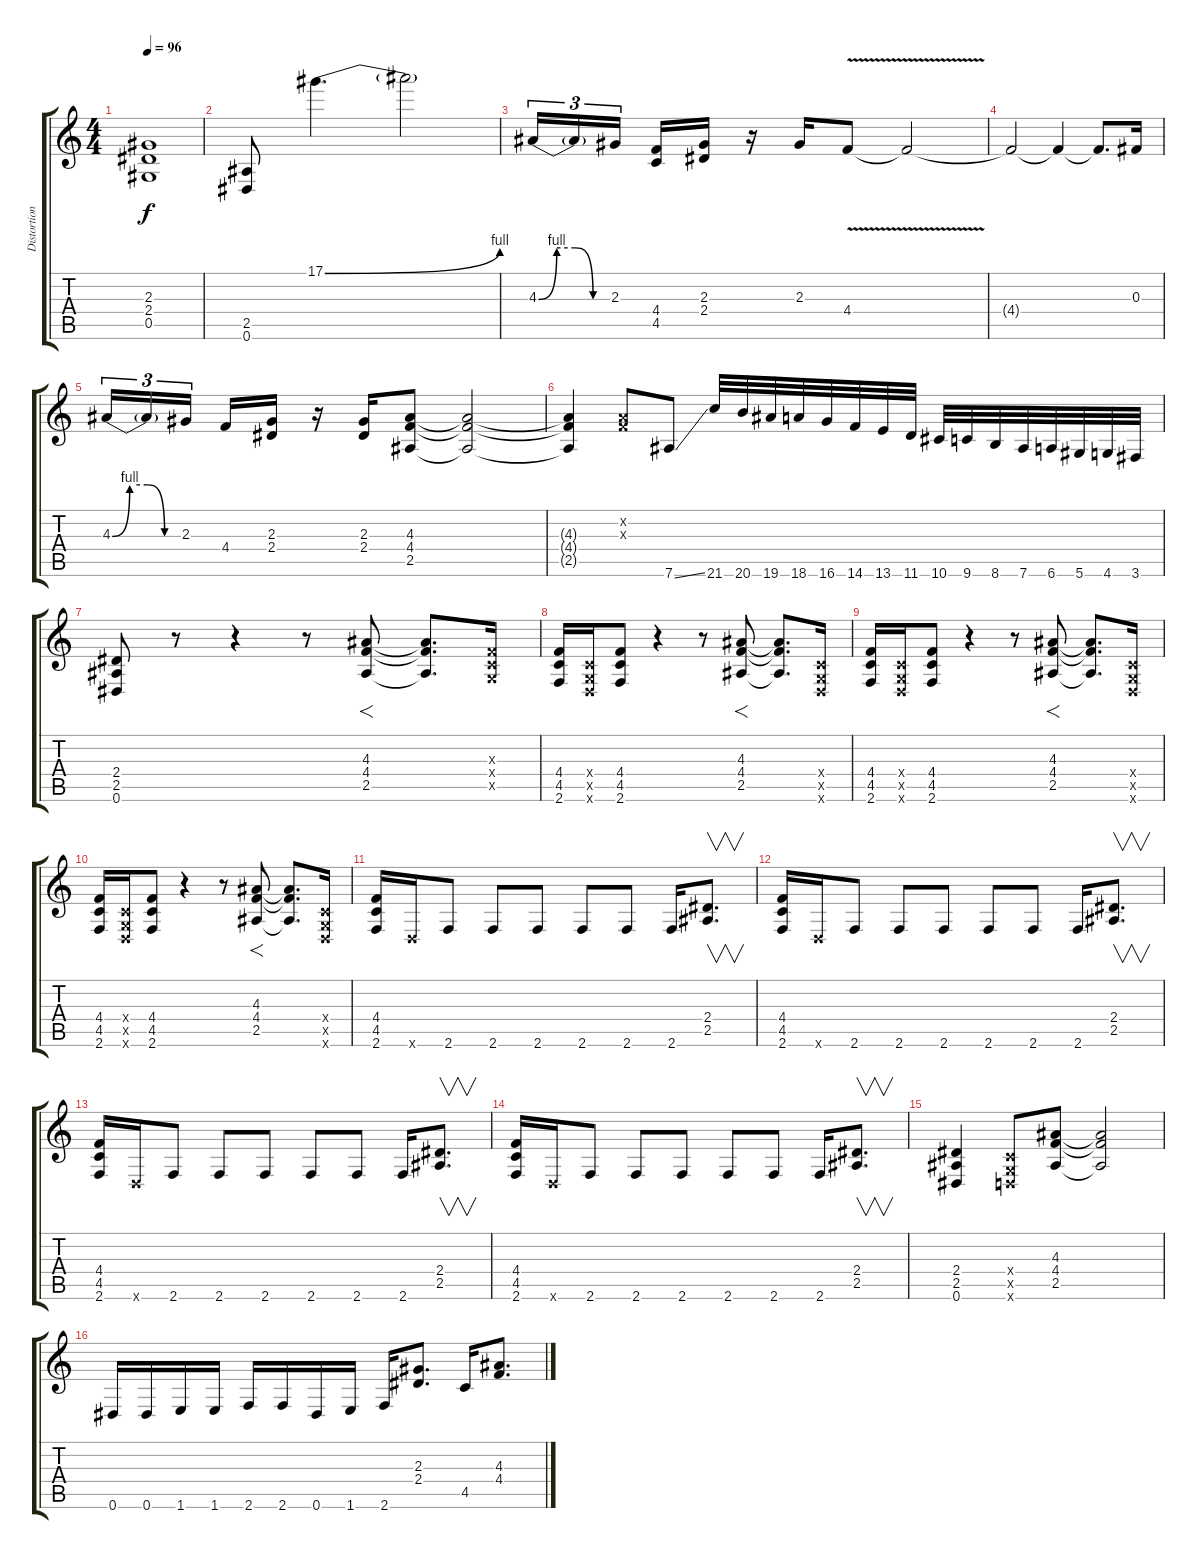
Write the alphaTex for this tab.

\track ("Distortion Guitar 2" "Distortion") {instrument distortionguitar}
\staff {score tabs}
\tuning (Eb4 Bb3 Gb3 Db3 Ab2 Eb2) {hide}
\ts (4 4)
\tempo 96
\clef g2
\ks c
(2.3 2.4 0.5).1{dy f} |
(2.5 0.6).8 17.1{be (bend 0 0 60 4)}.4{d} 17.1{t}.2 |
4.3{be (custom 0 0 15 4 30 4 45 0 60 0)}.16{tu (3 2)} 4.3{t}.16{tu (3 2)} 2.3.16{tu (3 2) beam splitsecondary} (4.4 4.5).16 (2.3 2.4).16 r.16 2.3.16 4.4{v}.8 4.4{t}.2 |
4.4{t}.2 4.4{t}.4 4.4{t}.8{d} 0.3.16 |
4.3{be (custom 0 0 15 4 30 4 45 0 60 0)}.16{tu (3 2)} 4.3{t}.16{tu (3 2)} 2.3.16{tu (3 2) beam splitsecondary} 4.4.16 (2.3 2.4).16 r.16 (2.3 2.4).16 (4.3 4.4 2.5).8 (4.3{t} 4.4{t} 2.5{t}).2 |
(4.3{t} 4.4{t} 2.5{t}).4 (-1.2{x} -1.3{x}).8 7.6{ss}.8 21.6.32 20.6.32 19.6.32 18.6.32 16.6.32 14.6.32 13.6.32 11.6.32 10.6.32 9.6.32 8.6.32 7.6.32 6.6.32 5.6.32 4.6.32 3.6.32 |
(2.4 2.5 0.6).8 r.8 r.4 r.8 (4.3 4.4 2.5).8{f} (4.3{t} 4.4{t} 2.5{t}).8{d} (-1.3{x} -1.4{x} -1.5{x}).16 |
(4.4 4.5 2.6).16 (-1.4{x} -1.5{x} -1.6{x}).16 (4.4 4.5 2.6).8 r.4 r.8 (4.3 4.4 2.5).8{f} (4.3{t} 4.4{t} 2.5{t}).8{d} (-1.4{x} -1.5{x} -1.6{x}).16 |
(4.4 4.5 2.6).16 (-1.4{x} -1.5{x} -1.6{x}).16 (4.4 4.5 2.6).8 r.4 r.8 (4.3 4.4 2.5).8{f} (4.3{t} 4.4{t} 2.5{t}).8{d} (-1.4{x} -1.5{x} -1.6{x}).16 |
(4.4 4.5 2.6).16 (-1.4{x} -1.5{x} -1.6{x}).16 (4.4 4.5 2.6).8 r.4 r.8 (4.3 4.4 2.5).8{f} (4.3{t} 4.4{t} 2.5{t}).8{d} (-1.4{x} -1.5{x} -1.6{x}).16 |
(4.4 4.5 2.6).16 -1.6{x}.16 2.6.8 2.6.8 2.6.8 2.6.8 2.6.8 2.6.16 (2.4 2.5).8{v d} |
(4.4 4.5 2.6).16 -1.6{x}.16 2.6.8 2.6.8 2.6.8 2.6.8 2.6.8 2.6.16 (2.4 2.5).8{v d} |
(4.4 4.5 2.6).16 -1.6{x}.16 2.6.8 2.6.8 2.6.8 2.6.8 2.6.8 2.6.16 (2.4 2.5).8{v d} |
(4.4 4.5 2.6).16 -1.6{x}.16 2.6.8 2.6.8 2.6.8 2.6.8 2.6.8 2.6.16 (2.4 2.5).8{v d} |
(2.4 2.5 0.6).4 (-1.4{x} -1.5{x} -1.6{x}).8 (4.3 4.4 2.5).8 (4.3{t} 4.4{t} 2.5{t}).2 |
0.6.16 0.6.16 1.6.16 1.6.16 2.6.16 2.6.16 0.6.16 1.6.16 2.6.16 (2.3 2.4).8{d} 4.5.16 (4.3 4.4).8{d}
